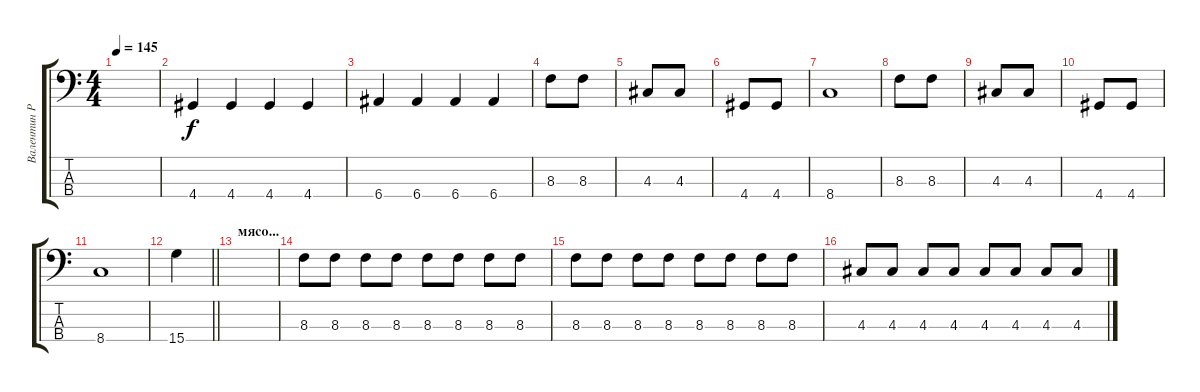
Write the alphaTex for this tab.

\track ("Валентин Pitones" "Валентин P") {instrument electricbasspick}
\staff {score tabs}
\tuning (G2 D2 A1 E1) {hide}
\ts (4 4)
\tempo 145
\clef f4
\ks c
|
4.4.4 4.4.4 4.4.4 4.4.4 |
6.4.4 6.4.4 6.4.4 6.4.4 |
8.3.8 8.3.8 |
4.3.8 4.3.8 |
4.4.8 4.4.8 |
8.4.1 |
8.3.8 8.3.8 |
4.3.8 4.3.8 |
4.4.8 4.4.8 |
8.4.1 |
\barLineRight lightlight
15.4.4 |
\section ("" "мясо...")
|
8.3.8 8.3.8 8.3.8 8.3.8 8.3.8 8.3.8 8.3.8 8.3.8 |
8.3.8 8.3.8 8.3.8 8.3.8 8.3.8 8.3.8 8.3.8 8.3.8 |
4.3.8 4.3.8 4.3.8 4.3.8 4.3.8 4.3.8 4.3.8 4.3.8
